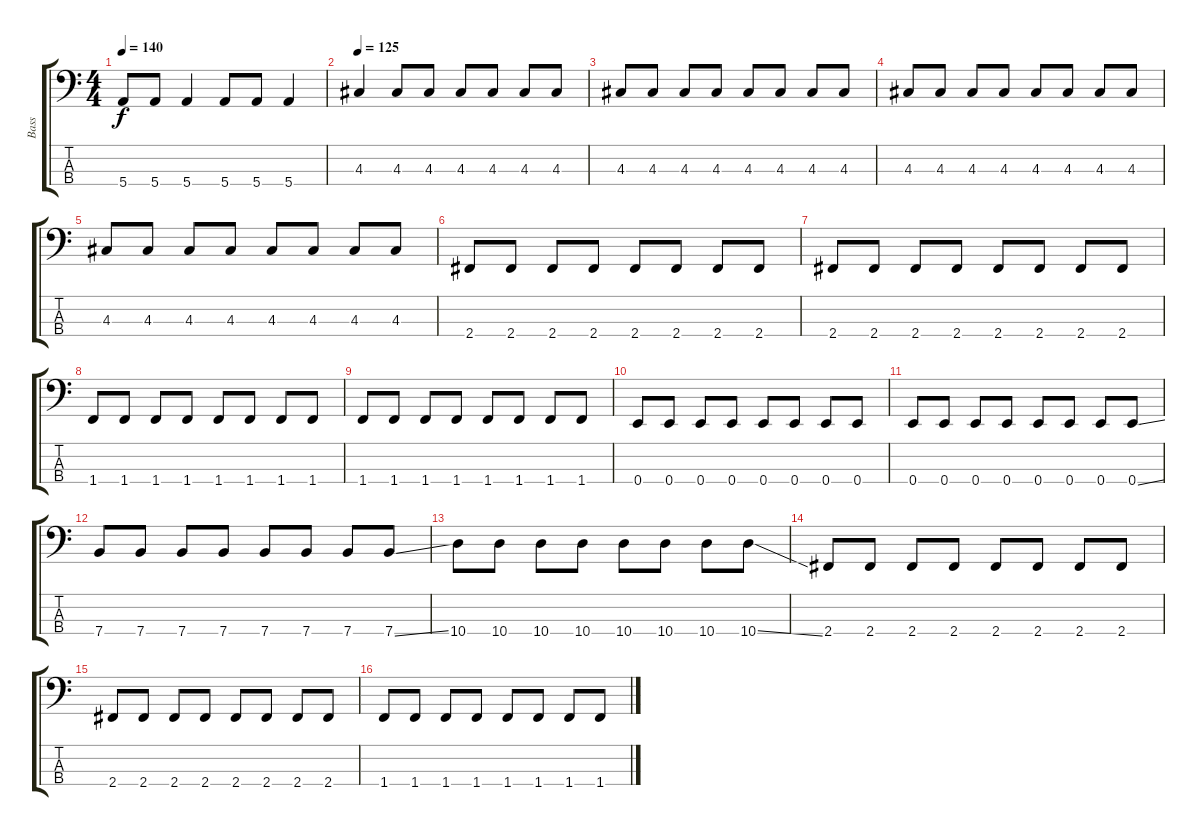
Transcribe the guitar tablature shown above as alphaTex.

\track ("Bass" "Bass") {instrument electricbasspick}
\staff {score tabs}
\tuning (G2 D2 A1 E1) {hide}
\ts (4 4)
\tempo 140
\clef f4
\ks c
5.4{t}.8{dy f} 5.4.8 5.4.4 5.4.8 5.4.8 5.4.4 |
\tempo 125
4.3.4 4.3.8 4.3.8 4.3.8 4.3.8 4.3.8 4.3.8 |
4.3.8 4.3.8 4.3.8 4.3.8 4.3.8 4.3.8 4.3.8 4.3.8 |
4.3.8 4.3.8 4.3.8 4.3.8 4.3.8 4.3.8 4.3.8 4.3.8 |
4.3.8 4.3.8 4.3.8 4.3.8 4.3.8 4.3.8 4.3.8 4.3.8 |
2.4.8 2.4.8 2.4.8 2.4.8 2.4.8 2.4.8 2.4.8 2.4.8 |
2.4.8 2.4.8 2.4.8 2.4.8 2.4.8 2.4.8 2.4.8 2.4.8 |
1.4.8 1.4.8 1.4.8 1.4.8 1.4.8 1.4.8 1.4.8 1.4.8 |
1.4.8 1.4.8 1.4.8 1.4.8 1.4.8 1.4.8 1.4.8 1.4.8 |
0.4.8 0.4.8 0.4.8 0.4.8 0.4.8 0.4.8 0.4.8 0.4.8 |
0.4.8 0.4.8 0.4.8 0.4.8 0.4.8 0.4.8 0.4.8 0.4{ss}.8 |
7.4.8 7.4.8 7.4.8 7.4.8 7.4.8 7.4.8 7.4.8 7.4{ss}.8 |
10.4.8 10.4.8 10.4.8 10.4.8 10.4.8 10.4.8 10.4.8 10.4{ss}.8 |
2.4.8 2.4.8 2.4.8 2.4.8 2.4.8 2.4.8 2.4.8 2.4.8 |
2.4.8 2.4.8 2.4.8 2.4.8 2.4.8 2.4.8 2.4.8 2.4.8 |
1.4.8 1.4.8 1.4.8 1.4.8 1.4.8 1.4.8 1.4.8 1.4.8
